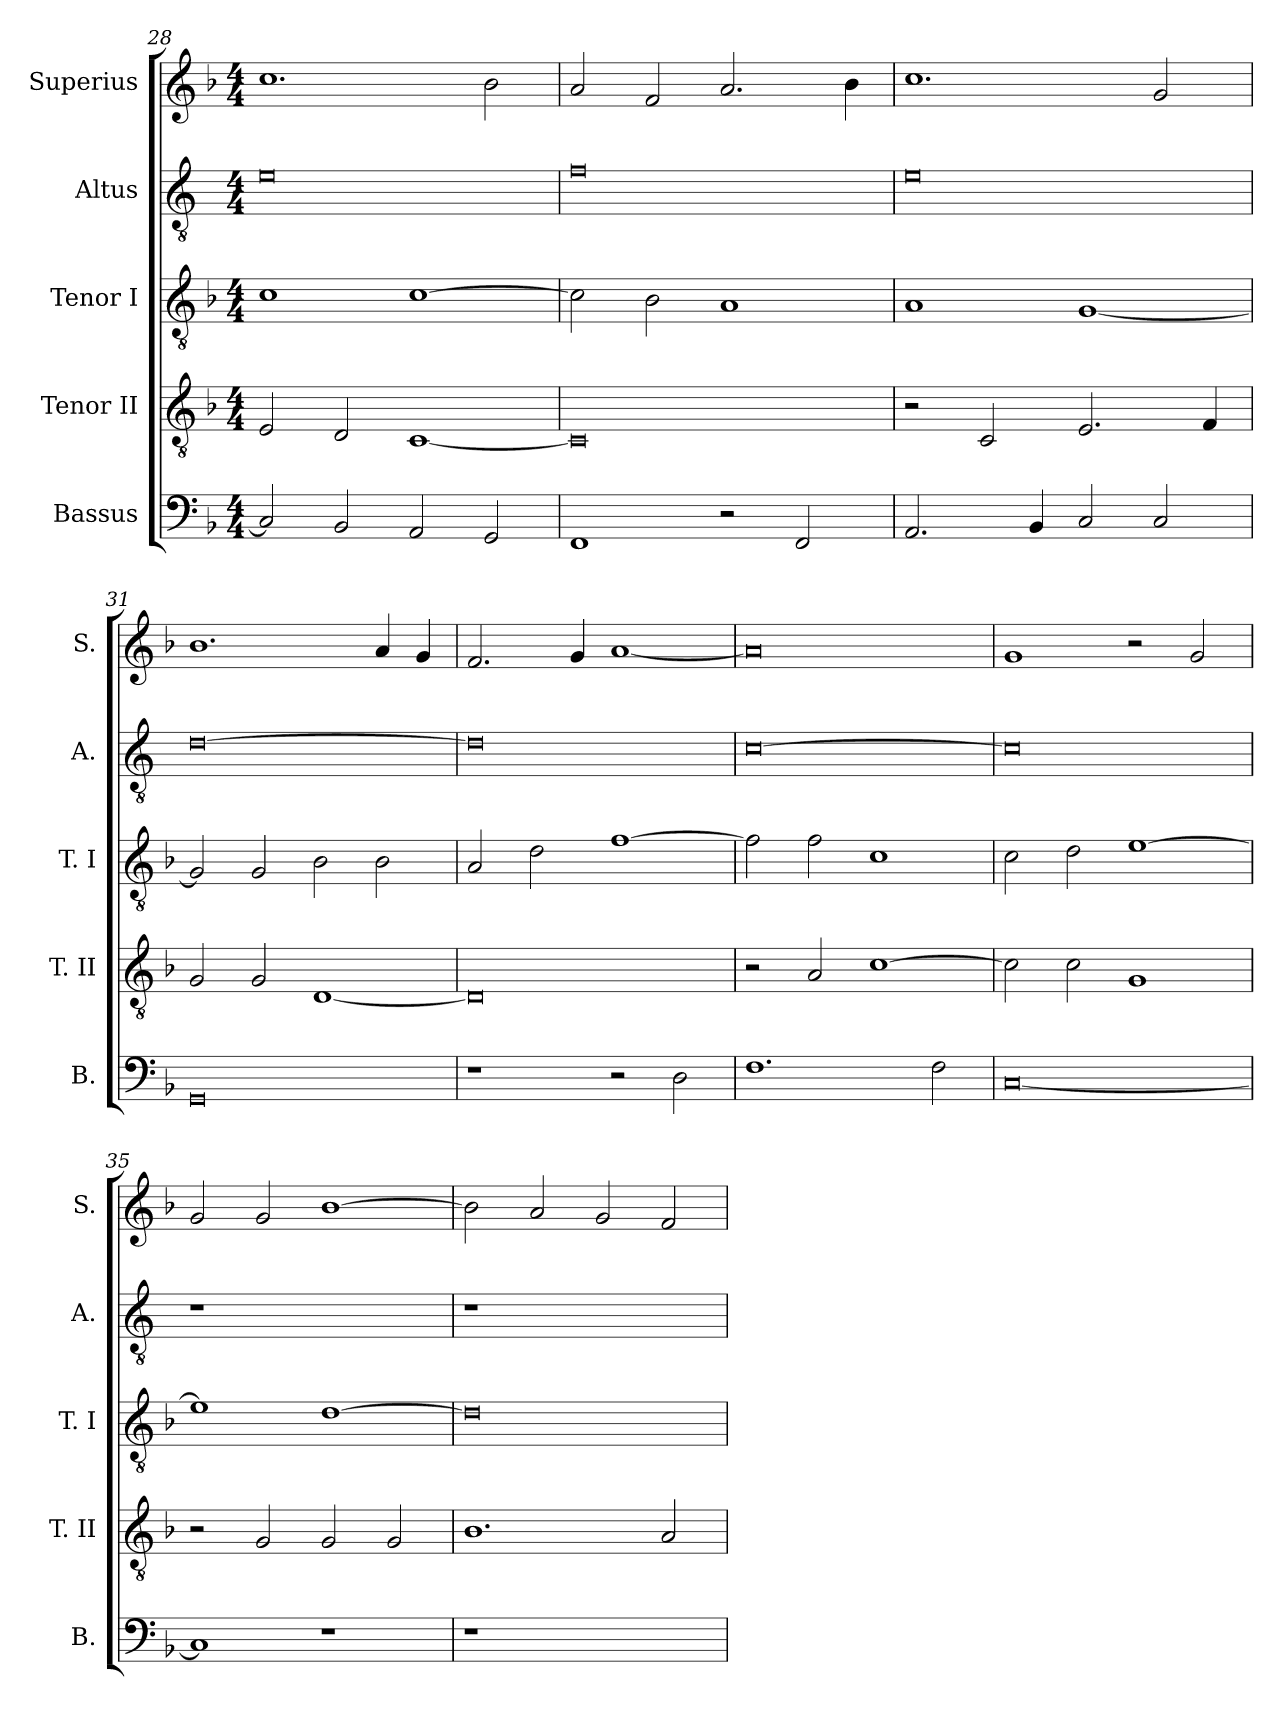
**kern	**kern	**kern	**kern	**kern
*part5	*part4	*part3	*part2	*part1
*staff5	*staff4	*staff3	*staff2	*staff1
*I"Bassus	*I"Tenor II	*I"Tenor I	*I"Altus	*I"Superius
*I'B.	*I'T. II	*I'T. I	*I'A.	*I'S.
*clefF4	*clefGv2	*clefGv2	*clefGv2	*clefG2
*	*ITrd7c12	*ITrd7c12	*ITrd7c12	*
*k[b-]	*k[b-]	*k[b-]	*k[]	*k[b-]
*F:	*F:	*F:	*C:	*F:
*M4/4	*M4/4	*M4/4	*M4/4	*M4/4
=28	=28	=28	=28	=28
2Ci/]	2EEi/	1Ci	0Ei	1.cci
2BB-i/	2DDi/	.	.	.
2AAi/	[<1CCi	[>1Ci	.	.
2GGi/	.	.	.	2b-i\
=29	=29	=29	=29	=29
1FFi	0CCi]	2Ci\]	0Fi	2ai/
.	.	2BB-i\	.	2fi/
2r	.	1AAi	.	2.ai/
2FFi/	.	.	.	.
.	.	.	.	4b-i\
=30	=30	=30	=30	=30
2.AAi/	2r	1AAi	0Ei	1.cci
.	2CCi/	.	.	.
4BB-i/	.	.	.	.
2Ci/	2.EEi/	[<1GGi	.	.
2Ci/	.	.	.	2gi/
.	4FFi/	.	.	.
=31	=31	=31	=31	=31
0GGi	2GGi/	2GGi/]	[>0Di	1.b-i
.	2GGi/	2GGi/	.	.
.	[<1DDi	2BB-i\	.	.
.	.	2BB-i\	.	4ai/
.	.	.	.	4gi/
!!LO:PB:g=z
=32	=32	=32	=32	=32
1r	0DDi]	2AAi/	0Di]	2.fi/
.	.	2Di\	.	.
.	.	.	.	4gi/
2r	.	[>1Fi	.	[<1ai
2Di\	.	.	.	.
=33	=33	=33	=33	=33
1.Fi	2r	2Fi\]	[>0Ci	0ai]
.	2AAi/	2Fi\	.	.
.	[>1Ci	1Ci	.	.
2Fi\	.	.	.	.
=34	=34	=34	=34	=34
[<0Ci	2Ci\]	2Ci\	0Ci]	1gi
.	2Ci\	2Di\	.	.
.	1GGi	[>1Ei	.	2r
.	.	.	.	2gi/
=35	=35	=35	=35	=35
!	!	!	!LO:N:vis=1	!
1Ci]	2r	1Ei]	1r	2gi/
.	2GGi/	.	.	2gi/
1r	2GGi/	[>1Di	1ryy	[>1b-i
.	2GGi/	.	.	.
=36	=36	=36	=36	=36
!LO:N:vis=1	!	!	!LO:N:vis=1	!
1r	1.BB-i	0Di]	1r	2b-i\]
.	.	.	.	2ai/
1ryy	.	.	1ryy	2gi/
.	2AAi/	.	.	2fi/
=	=	=	=	=
*-	*-	*-	*-	*-
